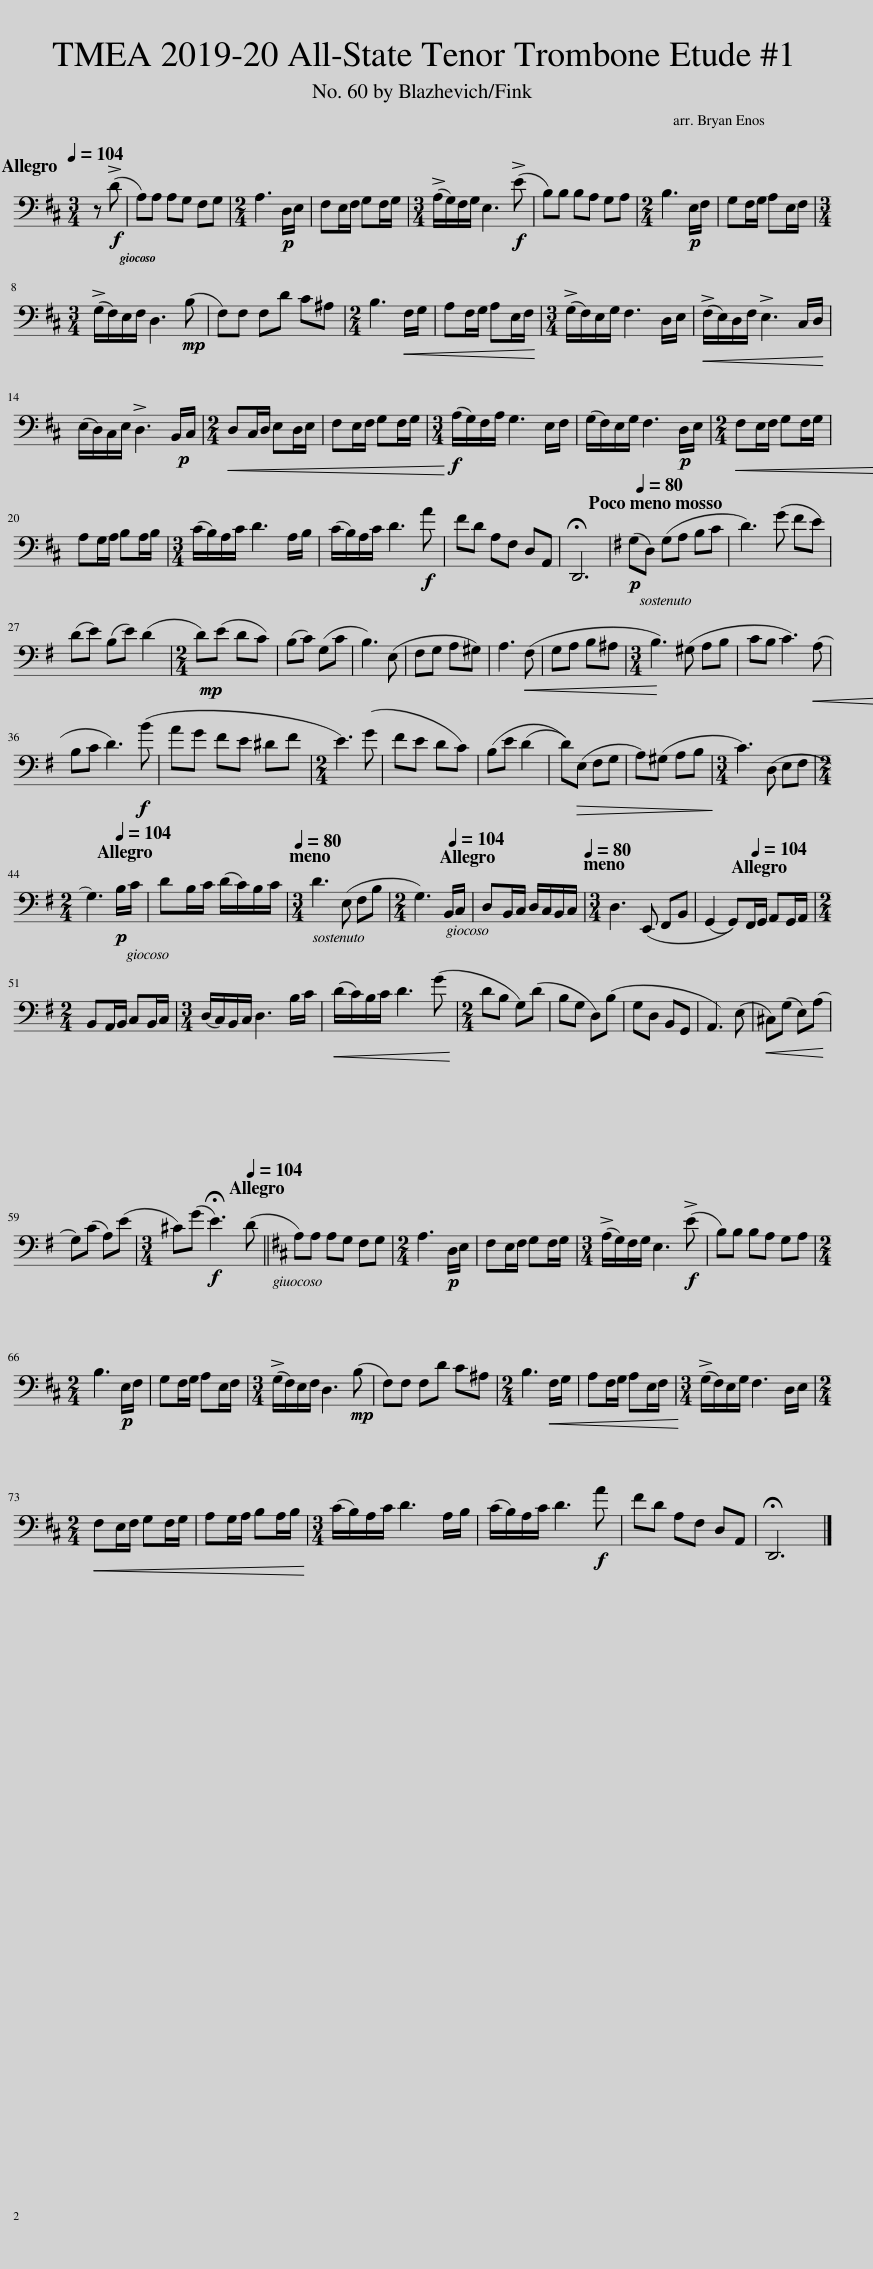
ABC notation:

X:1
L:1/8
Q:1/4=104
M:3/4
I:linebreak $
K:D
V:1 bass
V:1
 z!f! (!>!D | A,)A, A,G, F,G, |[M:2/4] A,3!p! D,/E,/ | F,E,/F,/ G,F,/G,/ |[M:3/4] (!>!A,/G,/)F,/G,/ E,3!f! (!>!E | %5
 B,)B, B,A, G,A, |[M:2/4] B,3!p! E,/F,/ | G,F,/G,/ A,E,/F,/ |$[M:3/4] (!>!G,/F,/)E,/F,/ D,3!mp! (B, | F,)F, F,D C^A, | %10
[M:2/4] B,3!<(! F,/G,/!<)! | A,F,/G,/ A,E,/F,/ |[M:3/4] (!>!G,/F,/)E,/G,/ F,3 D,/E,/ |!<(! (!>!F,/E,/)D,/F,/ !>!E,3 C,/D,/!<)! |$ (E,/D,/)C,/E,/ !>!D,3!p! B,,/C,/ | %15
[M:2/4]!<(! D,C,/D,/ E,D,/E,/!<)! | F,E,/F,/ G,F,/G,/ |[M:3/4]!f! (A,/G,/)F,/A,/ G,3 E,/F,/ | (G,/F,/)E,/G,/ F,3!p! D,/E,/ |[M:2/4]!<(! F,E,/F,/ G,F,/G,/!<)! |$ %20
 A,G,/A,/ B,A,/B,/ |[M:3/4] (C/B,/)A,/C/ D3 A,/B,/ | (C/B,/)A,/C/ D3!f! A | FD A,F, D,A,, | !fermata!D,,6 | %25
[K:G][Q:1/4=80]!p! (G,D,) (G,A, B,C | D3) (G FE) |$ (DE) (B,E) (D2 |[M:2/4] D)!mp!(E DC) | (B,C) (G,C | %30
 B,3) (E, | F,G, A,^G,) | A,3!<(! (F,!<)! | G,A, B,^A, |[M:3/4] B,3) (^G, A,B, | %35
 CB, C3)!<(! (A,!<)! |$ B,C D3)!f! (B | AG FE ^DF |[M:2/4] E3) (G | FE DC) | %40
 (B,E (D2 | D))!>(!(E, F,G,!>)! | A,)(^G, A,B, |[M:3/4] C3) (D, E,F, |$[M:2/4] G,3)!p![Q:1/4=104] B,/C/ | %45
 DB,/C/ (D/C/)B,/C/ |[M:3/4][Q:1/4=80] D3 (E, F,B, |[M:2/4] G,3)[Q:1/4=104] B,,/C,/ | D,B,,/C,/ D,/C,/B,,/C,/ |[M:3/4][Q:1/4=80] D,3 (E,, F,,B,, | %50
 (G,,2 G,,))[Q:1/4=104]F,,/G,,/ A,,G,,/A,,/ |$[M:2/4] B,,A,,/B,,/ C,B,,/C,/ |[M:3/4] (D,/C,/)B,,/C,/ D,3 B,/C/ |!<(! (D/C/)B,/C/ D3 (G!<)! |[M:2/4] DB, G,)(D | %55
 B,G, D,)(B, | G,D, B,,G,, | A,,3) (E, |!<(! ^C,)(G, E,)(A,!<)! |$ G,)(C A,)(E | %60
[M:3/4] ^C)(G!f! !fermata!E3)[Q:1/4=104] (D ||[K:D] A,)A, A,G, F,G, |[M:2/4] A,3!p! D,/E,/ | F,E,/F,/ G,F,/G,/ |[M:3/4] (!>!A,/G,/)F,/G,/ E,3!f! (!>!E | %65
 B,)B, B,A, G,A, |$[M:2/4] B,3!p! E,/F,/ | G,F,/G,/ A,E,/F,/ |[M:3/4] (!>!G,/F,/)E,/F,/ D,3!mp! (B, | F,)F, F,D C^A, | %70
[M:2/4] B,3!<(! F,/G,/!<)! | A,F,/G,/ A,E,/F,/ |[M:3/4] (!>!G,/F,/)E,/G,/ F,3 D,/E,/ |$[M:2/4]!<(! F,E,/F,/ G,F,/G,/!<)! | A,G,/A,/ B,A,/B,/ | %75
[M:3/4] (C/B,/)A,/C/ D3 A,/B,/ | (C/B,/)A,/C/ D3!f! A | FD A,F, D,A,, | !fermata!D,,6 |] %79
